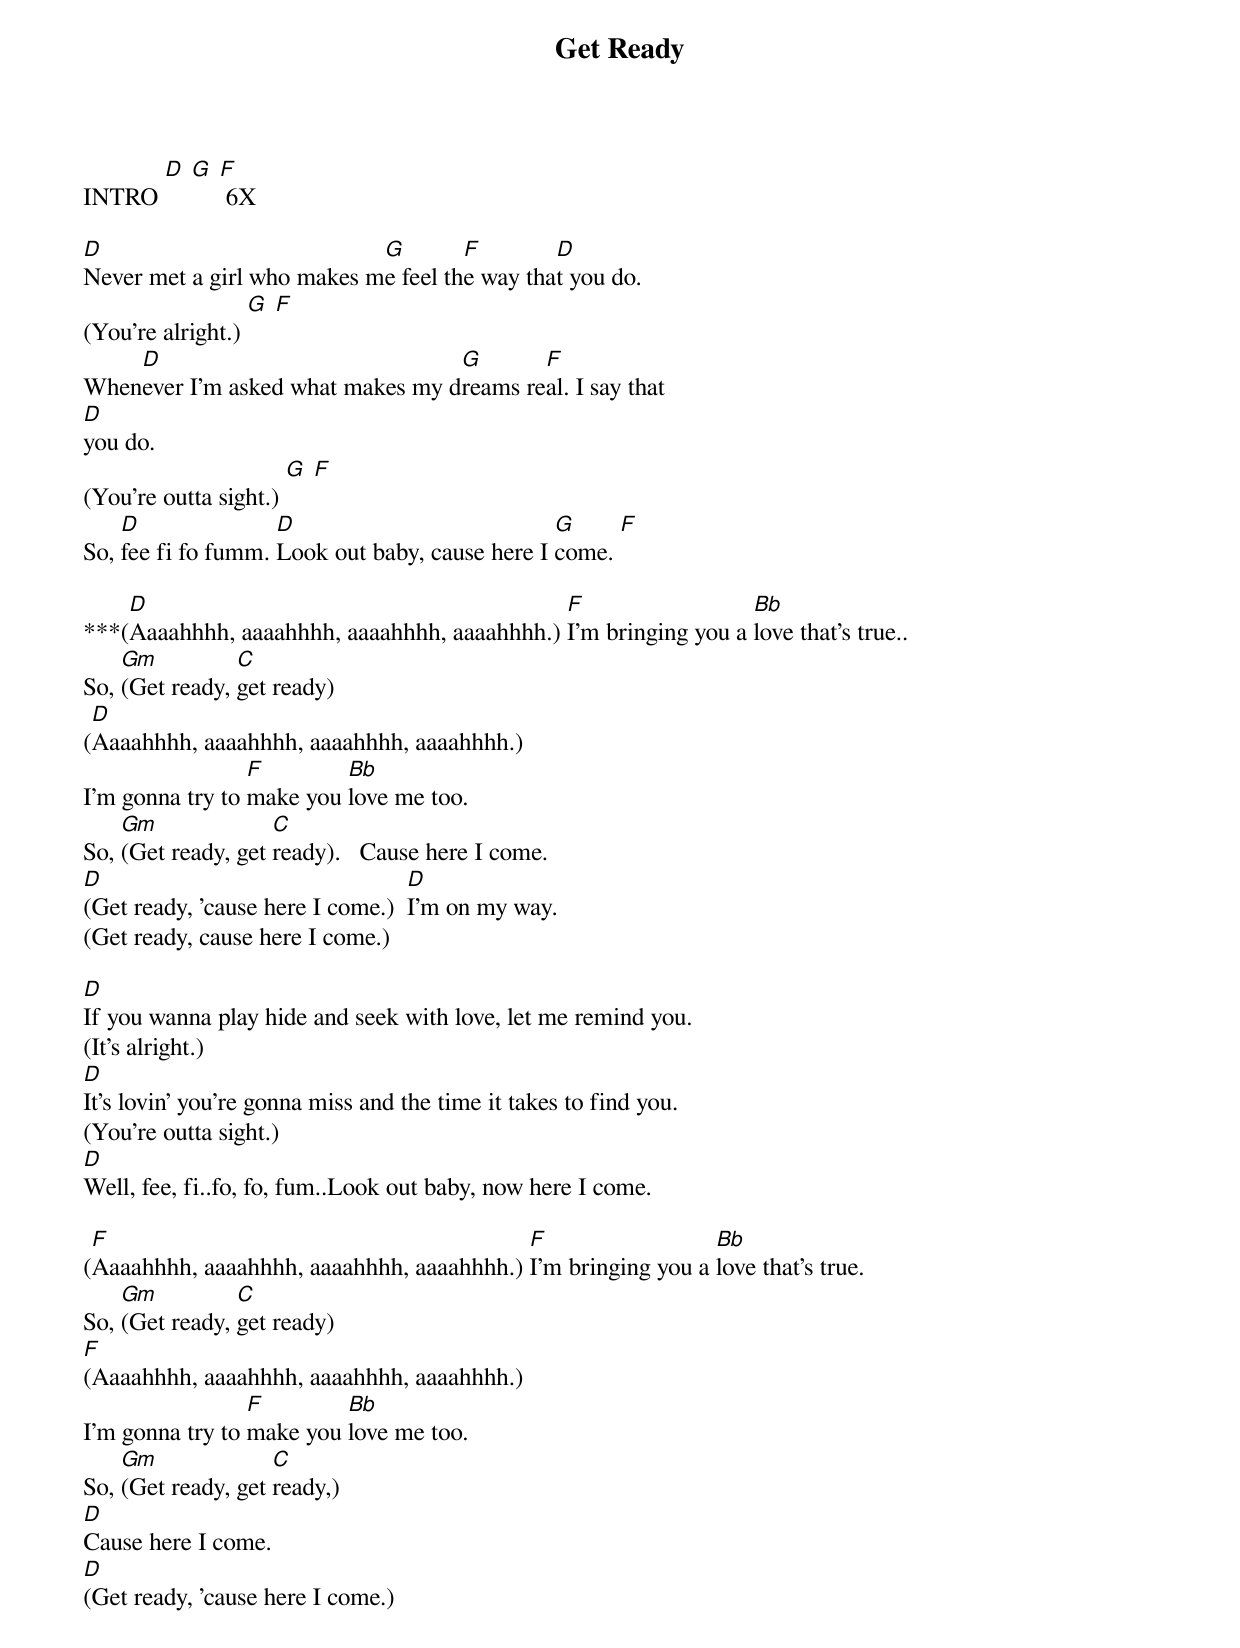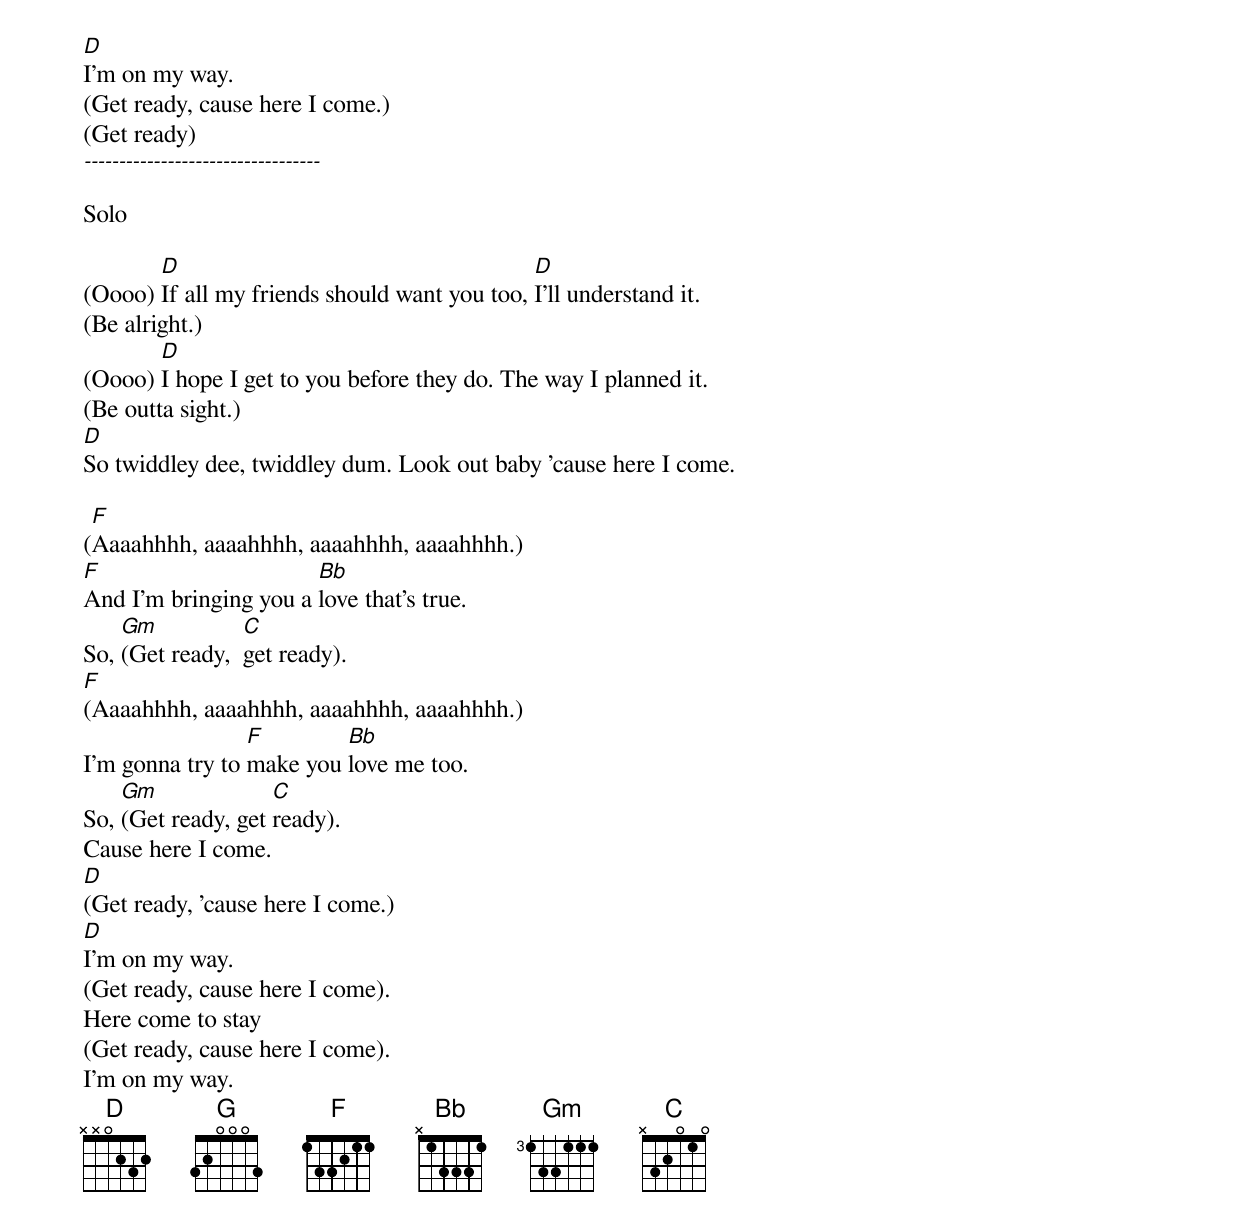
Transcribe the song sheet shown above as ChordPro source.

{title:Get Ready}
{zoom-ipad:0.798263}
INTRO [D] [G] [F] 6X

[D]Never met a girl who makes m[G]e feel th[F]e way tha[D]t you do.
(You're alright.) [G] [F]
When[D]ever I'm asked what makes my d[G]reams re[F]al. I say that
[D]you do.
(You're outta sight.) [G] [F]
So, [D]fee fi fo fumm. [D]Look out baby, cause here I [G]come. [F]

***([D]Aaaahhhh, aaaahhhh, aaaahhhh, aaaahhhh.) [F]I'm bringing you a [Bb]love that's true..
So, [Gm](Get ready, [C]get ready)
([D]Aaaahhhh, aaaahhhh, aaaahhhh, aaaahhhh.)
I'm gonna try to [F]make you [Bb]love me too.
So, [Gm](Get ready, get [C]ready).   Cause here I come.
[D](Get ready, 'cause here I come.)  [D]I'm on my way.
(Get ready, cause here I come.)

[D]If you wanna play hide and seek with love, let me remind you.
(It's alright.)
[D]It's lovin' you're gonna miss and the time it takes to find you.
(You're outta sight.)
[D]Well, fee, fi..fo, fo, fum..Look out baby, now here I come.

([F]Aaaahhhh, aaaahhhh, aaaahhhh, aaaahhhh.) [F]I'm bringing you a [Bb]love that's true.
So, [Gm](Get ready, [C]get ready)
[F](Aaaahhhh, aaaahhhh, aaaahhhh, aaaahhhh.)
I'm gonna try to [F]make you [Bb]love me too.
So, [Gm](Get ready, get [C]ready,)
[D]Cause here I come.
[D](Get ready, 'cause here I come.)
[D]I'm on my way.
(Get ready, cause here I come.)
(Get ready)
[----------------------------------]

Solo

(Oooo) [D]If all my friends should want you too, [D]I'll understand it.
(Be alright.)
(Oooo) [D]I hope I get to you before they do. The way I planned it.
(Be outta sight.)
[D]So twiddley dee, twiddley dum. Look out baby 'cause here I come.

([F]Aaaahhhh, aaaahhhh, aaaahhhh, aaaahhhh.)
[F]And I'm bringing you a [Bb]love that's true.
So, [Gm](Get ready,  [C]get ready).
[F](Aaaahhhh, aaaahhhh, aaaahhhh, aaaahhhh.)
I'm gonna try to [F]make you [Bb]love me too.
So, [Gm](Get ready, get [C]ready).
Cause here I come.
[D](Get ready, 'cause here I come.)
[D]I'm on my way.
(Get ready, cause here I come).
Here come to stay
(Get ready, cause here I come).
I'm on my way.
